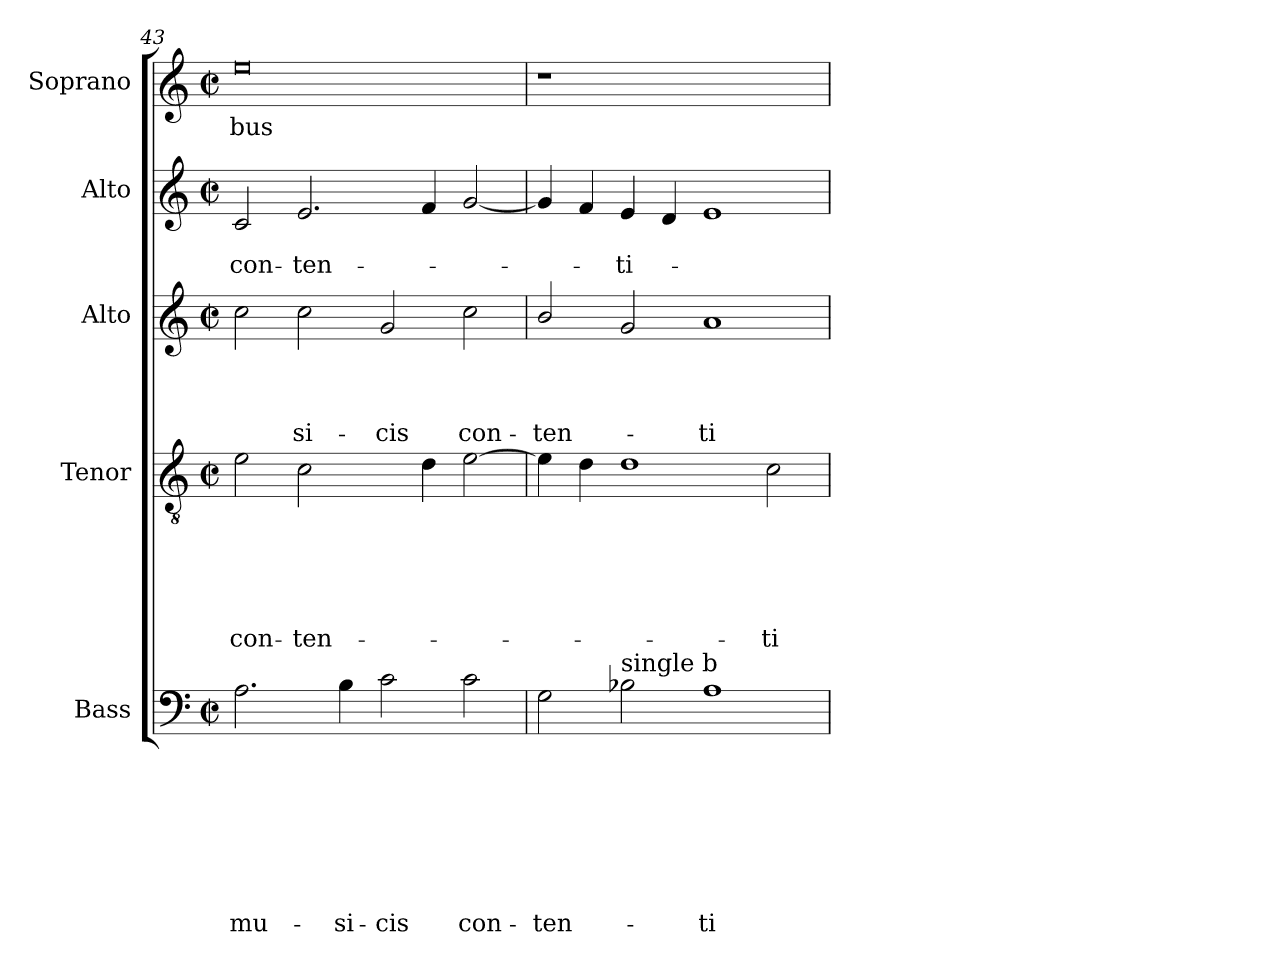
**kern	**text	**text	**text	**text	**text	**text	**text	**text	**kern	**text	**text	**text	**text	**text	**text	**kern	**text	**text	**text	**text	**kern	**text	**text	**kern	**text
*part5	*part5	*part5	*part5	*part5	*part5	*part5	*part5	*part5	*part4	*part4	*part4	*part4	*part4	*part4	*part4	*part3	*part3	*part3	*part3	*part3	*part2	*part2	*part2	*part1	*part1
*staff5	*staff5	*staff5	*staff5	*staff5	*staff5	*staff5	*staff5	*staff5	*staff4	*staff4	*staff4	*staff4	*staff4	*staff4	*staff4	*staff3	*staff3	*staff3	*staff3	*staff3	*staff2	*staff2	*staff2	*staff1	*staff1
*I"Bass	*	*	*	*	*	*	*	*	*I"Tenor	*	*	*	*	*	*	*I"Alto	*	*	*	*	*I"Alto	*	*	*I"Soprano	*
*I'B.	*	*	*	*	*	*	*	*	*I'T.	*	*	*	*	*	*	*I'A.	*	*	*	*	*I'A.	*	*	*I'S.	*
*clefF4	*	*	*	*	*	*	*	*	*clefGv2	*	*	*	*	*	*	*clefG2	*	*	*	*	*clefG2	*	*	*clefG2	*
*k[]	*	*	*	*	*	*	*	*	*k[]	*	*	*	*	*	*	*k[]	*	*	*	*	*k[]	*	*	*k[]	*
*C:	*	*	*	*	*	*	*	*	*C:	*	*	*	*	*	*	*C:	*	*	*	*	*C:	*	*	*C:	*
*M2/2	*	*	*	*	*	*	*	*	*M2/2	*	*	*	*	*	*	*M2/2	*	*	*	*	*M2/2	*	*	*M2/2	*
*met(c|)	*	*	*	*	*	*	*	*	*met(c|)	*	*	*	*	*	*	*met(c|)	*	*	*	*	*met(c|)	*	*	*met(c|)	*
=43	=43	=43	=43	=43	=43	=43	=43	=43	=43	=43	=43	=43	=43	=43	=43	=43	=43	=43	=43	=43	=43	=43	=43	=43	=43
!	!	!	!	!	!	!	!	!LO:LY:b	!	!	!	!	!	!	!LO:LY:b:rj	!	!	!	!	!	!	!	!LO:LY:b	!	!LO:LY:b:rj
2.A\	.	.	.	.	.	.	.	mu-	2e\	.	.	.	.	.	con-	2cc\	.	.	.	.	2c/	.	con-	0ee	-bus
!	!	!	!	!	!	!	!	!	!	!	!	!	!	!	!LO:LY:b:rj	!	!	!	!	!LO:LY:b:rj	!	!	!LO:LY:b	!	!
.	.	.	.	.	.	.	.	.	2c\	.	.	.	.	.	-ten-	2cc\	.	.	.	-si-	2.e/	.	-ten-	.	.
!	!	!	!	!	!	!	!	!LO:LY:b	!	!	!	!	!	!	!	!	!	!	!	!	!	!	!	!	!
4B\	.	.	.	.	.	.	.	-si-	.	.	.	.	.	.	.	.	.	.	.	.	.	.	.	.	.
!	!	!	!	!	!	!	!	!LO:LY:b	!	!	!	!	!	!	!	!	!	!	!	!LO:LY:b:rj	!	!	!	!	!
2c\	.	.	.	.	.	.	.	-cis	4ryy	.	.	.	.	.	.	2g/	.	.	.	-cis	.	.	.	.	.
.	.	.	.	.	.	.	.	.	4d\	.	.	.	.	.	.	.	.	.	.	.	4f/	.	.	.	.
!	!	!	!	!	!	!	!	!LO:LY:b	!	!	!	!	!	!	!	!	!	!	!	!LO:LY:b:rj	!	!	!	!	!
2c\	.	.	.	.	.	.	.	con-	[>2e\	.	.	.	.	.	.	2cc\	.	.	.	con-	[<2g/	.	.	.	.
=44	=44	=44	=44	=44	=44	=44	=44	=44	=44	=44	=44	=44	=44	=44	=44	=44	=44	=44	=44	=44	=44	=44	=44	=44	=44
!	!	!	!	!	!	!	!	!LO:LY:b	!	!	!	!	!	!	!	!	!	!	!	!LO:LY:b:rj	!	!	!	!	!
2G\	.	.	.	.	.	.	.	-ten-	4e\]	.	.	.	.	.	.	2b/	.	.	.	-ten-	4g/]	.	.	1r	.
.	.	.	.	.	.	.	.	.	4d\	.	.	.	.	.	.	.	.	.	.	.	4f/	.	.	.	.
!LO:TX:a:t=single b	!	!	!	!	!	!	!	!	!	!	!	!	!	!	!	!	!	!	!	!	!	!	!	!	!
!	!	!	!	!	!	!	!	!	!	!	!	!	!	!	!	!	!	!	!	!	!	!	!LO:LY:b	!	!
2B-\	.	.	.	.	.	.	.	.	1d	.	.	.	.	.	.	2g/	.	.	.	.	4e/	.	-ti-	.	.
.	.	.	.	.	.	.	.	.	.	.	.	.	.	.	.	.	.	.	.	.	4d/	.	.	.	.
!	!	!	!	!	!	!	!	!LO:LY:b	!	!	!	!	!	!	!	!	!	!	!	!LO:LY:b:rj	!	!	!	!	!
1A	.	.	.	.	.	.	.	-ti-	.	.	.	.	.	.	.	1a	.	.	.	-ti-	1e	.	.	1ryy	.
!	!	!	!	!	!	!	!	!	!	!	!	!	!	!	!LO:LY:b:rj	!	!	!	!	!	!	!	!	!	!
.	.	.	.	.	.	.	.	.	2c\	.	.	.	.	.	-ti-	.	.	.	.	.	.	.	.	.	.
=	=	=	=	=	=	=	=	=	=	=	=	=	=	=	=	=	=	=	=	=	=	=	=	=	=
*-	*-	*-	*-	*-	*-	*-	*-	*-	*-	*-	*-	*-	*-	*-	*-	*-	*-	*-	*-	*-	*-	*-	*-	*-	*-
